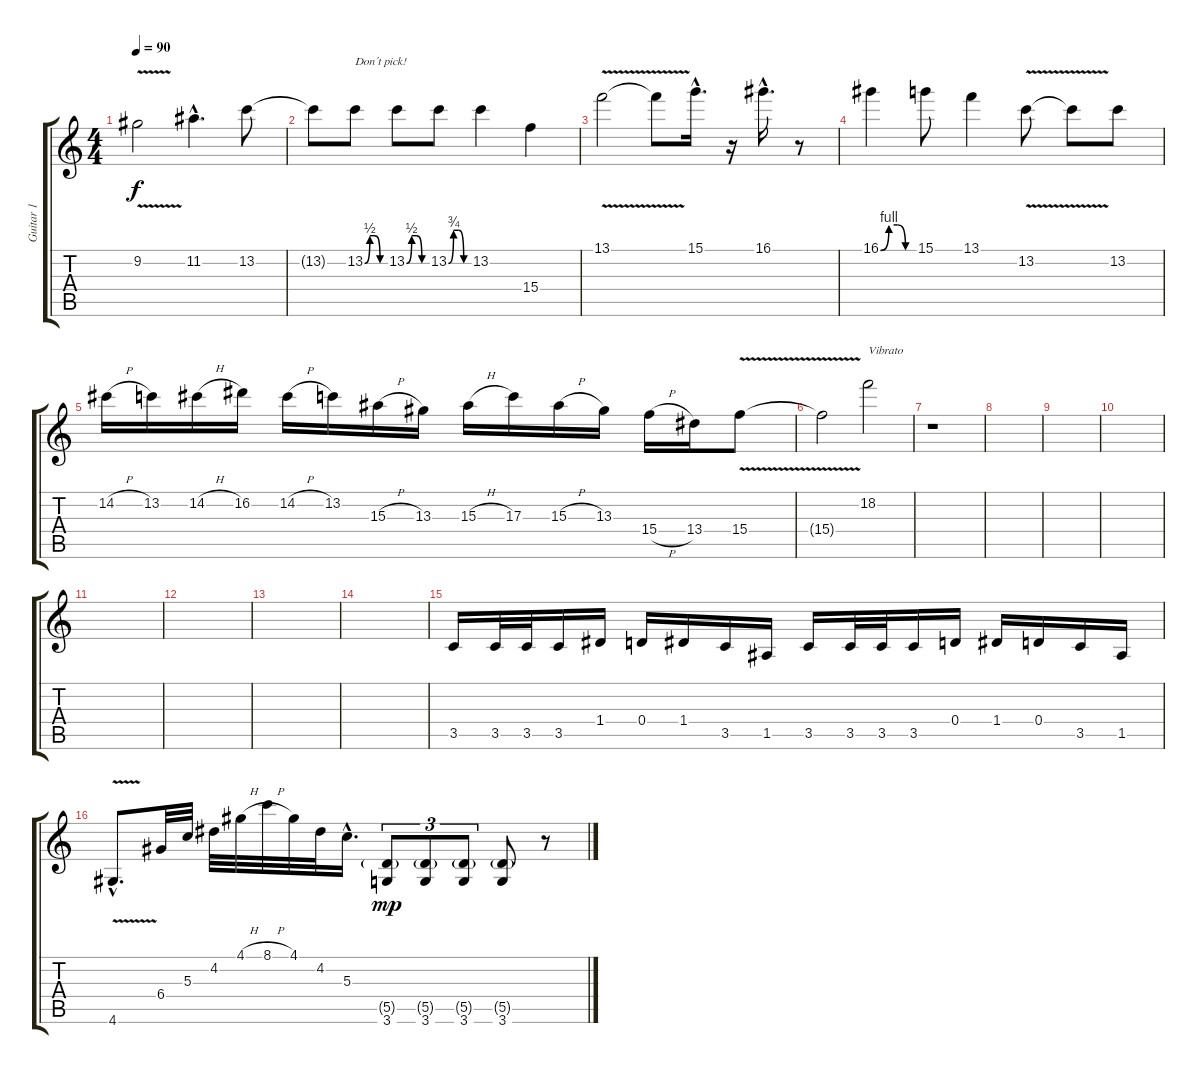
\track ("Guitar 1" "Guitar 1") {instrument overdrivenguitar}
\staff {score tabs}
\tuning (E4 B3 G3 D3 A2 E2) {hide}
\ts (4 4)
\tempo 90
\clef g2
\ks c
9.2{v}.2{dy f} 11.2{hac}.4{d} 13.2.8 |
13.2{t}.8 13.2{be (custom 0 0 15 2 30 2 45 0 60 0)}.8{txt "Don´t pick!"} 13.2{be (custom 0 0 15 2 30 2 45 0 60 0)}.8 13.2{be (custom 0 0 15 3 30 3 45 0 60 0)}.8 13.2.4 15.4.4 |
13.1{v}.2 13.1{t}.8 15.1{hac}.16{d} r.16 16.1{hac}.16{d} r.8 |
16.1{be (custom 0 0 15 4 30 4 45 0 60 0)}.4 15.1.8 13.1.4 13.2{v}.8 13.2{t}.8 13.2.8 |
14.2{h}.16 13.2.16 14.2{h}.16 16.2.16 14.2{h}.16 13.2.16 15.3{h}.16 13.3.16 15.3{h}.16 17.3.16 15.3{h}.16 13.3.16 15.4{h}.16 13.4.16 15.4{v}.8 |
15.4{t}.2 18.2.2{txt "Vibrato"} |
r.1 |
|
|
|
|
|
|
|
3.5.16 3.5.32 3.5.32 3.5.16 1.4.16 0.4.16 1.4.16 3.5.16 1.5.16 3.5.16 3.5.32 3.5.32 3.5.16 0.4.16 1.4.16 0.4.16 3.5.16 1.5.16 |
4.6{v hac}.8{d} 6.4.32 5.3.32 4.2.32 4.1{h}.32 8.1{h}.32 4.1.32 4.2.32 5.3{hac}.16{d} (5.5{g} 3.6).8{tu (3 2) dy mp} (5.5{g} 3.6).8{tu (3 2)} (5.5{g} 3.6).8{tu (3 2)} (5.5{g} 3.6).8 r.8
